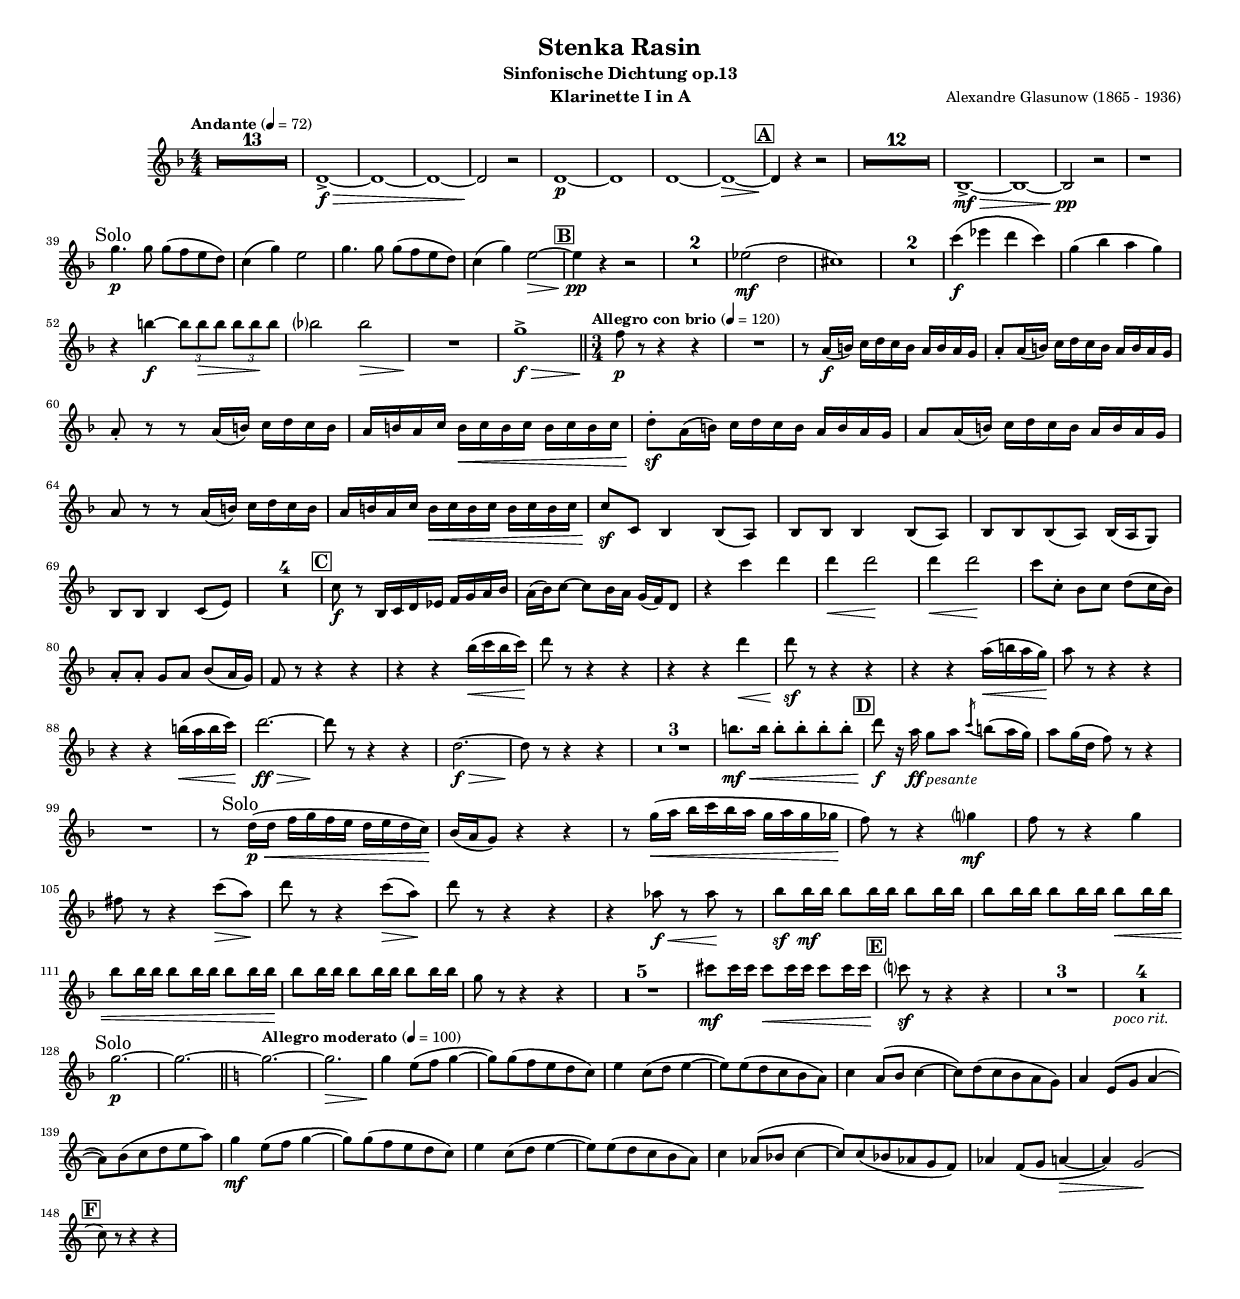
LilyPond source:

%{
%}

\version "2.18.2"
\language "deutsch"

\paper {
    top-margin = 10\mm
    bottom-margin = 10\mm
    left-margin = 10\mm
    right-margin = 10\mm
    ragged-last = ##t
}
  
\header{
  title = "Stenka Rasin"
  subtitle = "Sinfonische Dichtung op.13"
  composer = "Alexandre Glasunow (1865 - 1936)"
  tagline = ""
}

% Adapt this for automatic line-breaks
mBreak = { \break }
#(set-global-staff-size 13)

% Useful snippets
pDolce = \markup { \dynamic p \italic \bold "dolce" }
pesante = _\markup {\italic {"pesante"} }
pocoRit = _\markup {\italic {"poco rit."} }


clarinet_I_in_A_Music = {
  \relative c' {
    \transposition a
    \key f \major
    \numericTimeSignature
    \time 4/4
    \tempo "Andante" 4 = 72

    % page 1 line 1
    R1*13 |
    d1->\f\>~ |
    d~ |
    d~ |
    d2\! r2 |
    d1\p~ |
    d |
    d1~ |
    d1~\> |
    \mark #1
    d4\! r4 r2 |
    R1*12 |
    b1->\mf\>~ |
    b~ |
    b2\pp r2 |
    r1 |
    \mBreak
    
    % page 1 line 2
    \mark "Solo"
    g''4.\p g8 g( f e d) |
    c4( g') e2 |
    g4. g8 g( f e d) |
    c4( g') e2\>~ |
    \mark #2
    e4\pp r4 r2 |
    R1*2 |
    es2\mf( d |
    cis1) |
    R1*2 |
    c'4\f( es d c) |
    g( b a g) |
    \mBreak
    
    % page 1 line 3
    r4 h~\f \tuplet 3/2 { h8 h\> h } \tuplet 3/2 { h8 h\! h }  |
    b2 b2 \> |
    R1\! |
    g1->\f\> |
    \bar "||" \time 3/4 \tempo "Allegro con brio" 4 = 120
    f8\p\! r8 r4 r4 |
    R2. |
    r8 a,16\f( h) c d c h a h a g |
    a8-. a16( h) c d c h a h a g |
    \mBreak
    
    % page 1 line 4
    a8-. r r a16( h) c d c h |
    a h a c h\< c h c h c h c |
    d8-.\sf a16( h) c d c h a h a g |
    a8 a16( h) c d c h a h a g |
    \mBreak
    
    % page 1 line 5
    a8 r r a16( h) c d c h |
    a h a c h\< c h c h c h c |
    c8\sf c, b4 b8( a) |
    b b b4 b8( a) |
    b b b( a) b16( a g8) |
    \mBreak

    % page 1 line 6
    b b b4 c8( e) |
    R2.*4 |
    \mark #3
    c'8\f r b,16 c d es f g a b |
    a( b) c8~ c b16 a g( f) d8 |
    r4 c'' d |
    d\< d2\! |
    d4\< d2\! |
    c8 c,-. b c d( c16 b) |
    \mBreak
    
    % page 1 line 7
    a8-. a-. g a b( a16 g) |
    f8 r r4 r |
    r r b'16(\< c b c)\! |
    d8 r8 r4 r |
    r r d\< |
    d8\sf r8 r4 r |
    r r a16(\< h a g)\! |
    a8 r8 r4 r |
    \mBreak
    
    % page 1 line 8
    r4 r h16(\< a h c) |
    d2.\ff\>~ |
    d8\! r8 r4 r |
    d,2.\f\>~ |
    d8\! r8 r4 r |
    R2.*3 |
    h'8.\mf\< h16 h8-. h-. h-. h-. |
    \mark #4
    d\f r16 a\ff g8\pesante a \acciaccatura { c8 } h( a16 g) |
    a8 g16( d f8) r8 r4 |
    \mBreak
    
    % page 1 line 9
    R2. |
    r8 \mark Solo d16\p\<( d f g f e d e d c\! ) |
    b16( a g8) r4 r |
    r8 g'16(\< a b c b a g a g ges\! |
    f8) r8 r4 g\mf |
    f8 r8 r4 g |
    \mBreak
    
    % page 1 line 10
    fis8 r8 r4 c'8(\> a)\! |
    d8 r8 r4 c8(\> a)\! |
    d8 r8 r4 r |
    r4 as8\f\< r as\! r |
    b8\sf b16\mf b b8 b16 b b8 b16 b |
    b8 b16 b b8 b16 b b8\< b16 b |
    \mBreak
    
    % page 1 line 11
    b8 b16 b b8 b16 b b8 b16 b\! |
    b8 b16 b b8 b16 b b8 b16 b |
    g8 r8 r4 r |
    R2.*5 |
    cis8\mf cis16 cis cis8\< cis16 cis cis8 cis16 cis |
    \mark #5
    c8\sf r8 r4 r4 |
    R2.*3 |
    R2.*4\pocoRit |
    \mBreak
  }
}

clarinet_I_in_B_Music = {
  \relative c' {

    % page 2 line 1
    \mark Solo
    g''2.\p~ |
    g2.~ |
    \bar "||"
    \tempo "Allegro moderato" 4 = 100
    \key c \major
    g2.~ |
    g2.\> |
    g4\! e8( f g4~ |
    g8) g( f e d c) |
    e4 c8( d e4~ |
    e8) e( d c h a) |
    c4 a8( h c4~ |
    c8) d( c h a g) |
    a4 e8( g a4~ |
    \mBreak
    
    % page 2 line 2
    a8) h( c d e a) |
    g4\mf e8( f g4~ |
    g8) g( f e d c) |
    e4 c8( d e4~ |
    e8) e( d c h a) |
    c4 as8( b c4~ |
    c8) c( b as g f) |
    as4 f8( g a4~\> |
    a4) g2(\! |
    \mBreak
    
    % page 2 line 3
    \mark #6
    c8) r8 r4 r |
    
  }
}

clarinet_II_in_A_Music = {
  \relative c' {
    \transposition a
    \key f \major
    \numericTimeSignature
    \time 4/4
    \tempo "Andante" 4 = 72

    % line 1
  }
}

\bookpart {
  \header{
    instrument = "Klarinette I in A"
  }
  \score {
    \new Staff {
      \compressFullBarRests
      % Make grace notes smaller and more fragile
      $(add-grace-property 'Voice 'NoteHead 'font-size '-5)
      $(add-grace-property 'Voice 'Slur 'height-limit '0.5)
      $(add-grace-property 'Voice 'Flag 'font-size '-5)
      $(add-grace-property 'Voice 'Stem 'length '8)
      $(add-grace-property 'Voice 'Beam 'beam-thickness '0.3)
      $(add-grace-property 'Voice 'Beam 'length-fraction '0.5)
      $(add-grace-property 'Voice 'Beam 'shorten '1)
      \set Score.markFormatter = #format-mark-box-alphabet
      \override DynamicLineSpanner.staff-padding = #3
      \accidentalStyle Score.modern-cautionary
      \new Voice {
        {
          % \transpose b a
          \clarinet_I_in_A_Music
        }
        \clarinet_I_in_B_Music
      }
    }
  }
}

\bookpart {
  \header{
    instrument = "Klarinette II in A"
  }
  \score {
    \new Staff {
      \compressFullBarRests
      % Make grace notes smaller and more fragile
      $(add-grace-property 'Voice 'NoteHead 'font-size '-5)
      $(add-grace-property 'Voice 'Slur 'height-limit '0.5)
      $(add-grace-property 'Voice 'Flag 'font-size '-5)
      $(add-grace-property 'Voice 'Stem 'length '8)
      $(add-grace-property 'Voice 'Beam 'beam-thickness '0.3)
      $(add-grace-property 'Voice 'Beam 'length-fraction '0.5)
      $(add-grace-property 'Voice 'Beam 'shorten '1)
      \set Score.markFormatter = #format-mark-box-alphabet
      \override DynamicLineSpanner.staff-padding = #3
      \accidentalStyle Score.modern-cautionary
      \new Voice {
        {
          % \transpose b a
          \clarinet_II_in_A_Music
        }
      }
    }
  }
}
